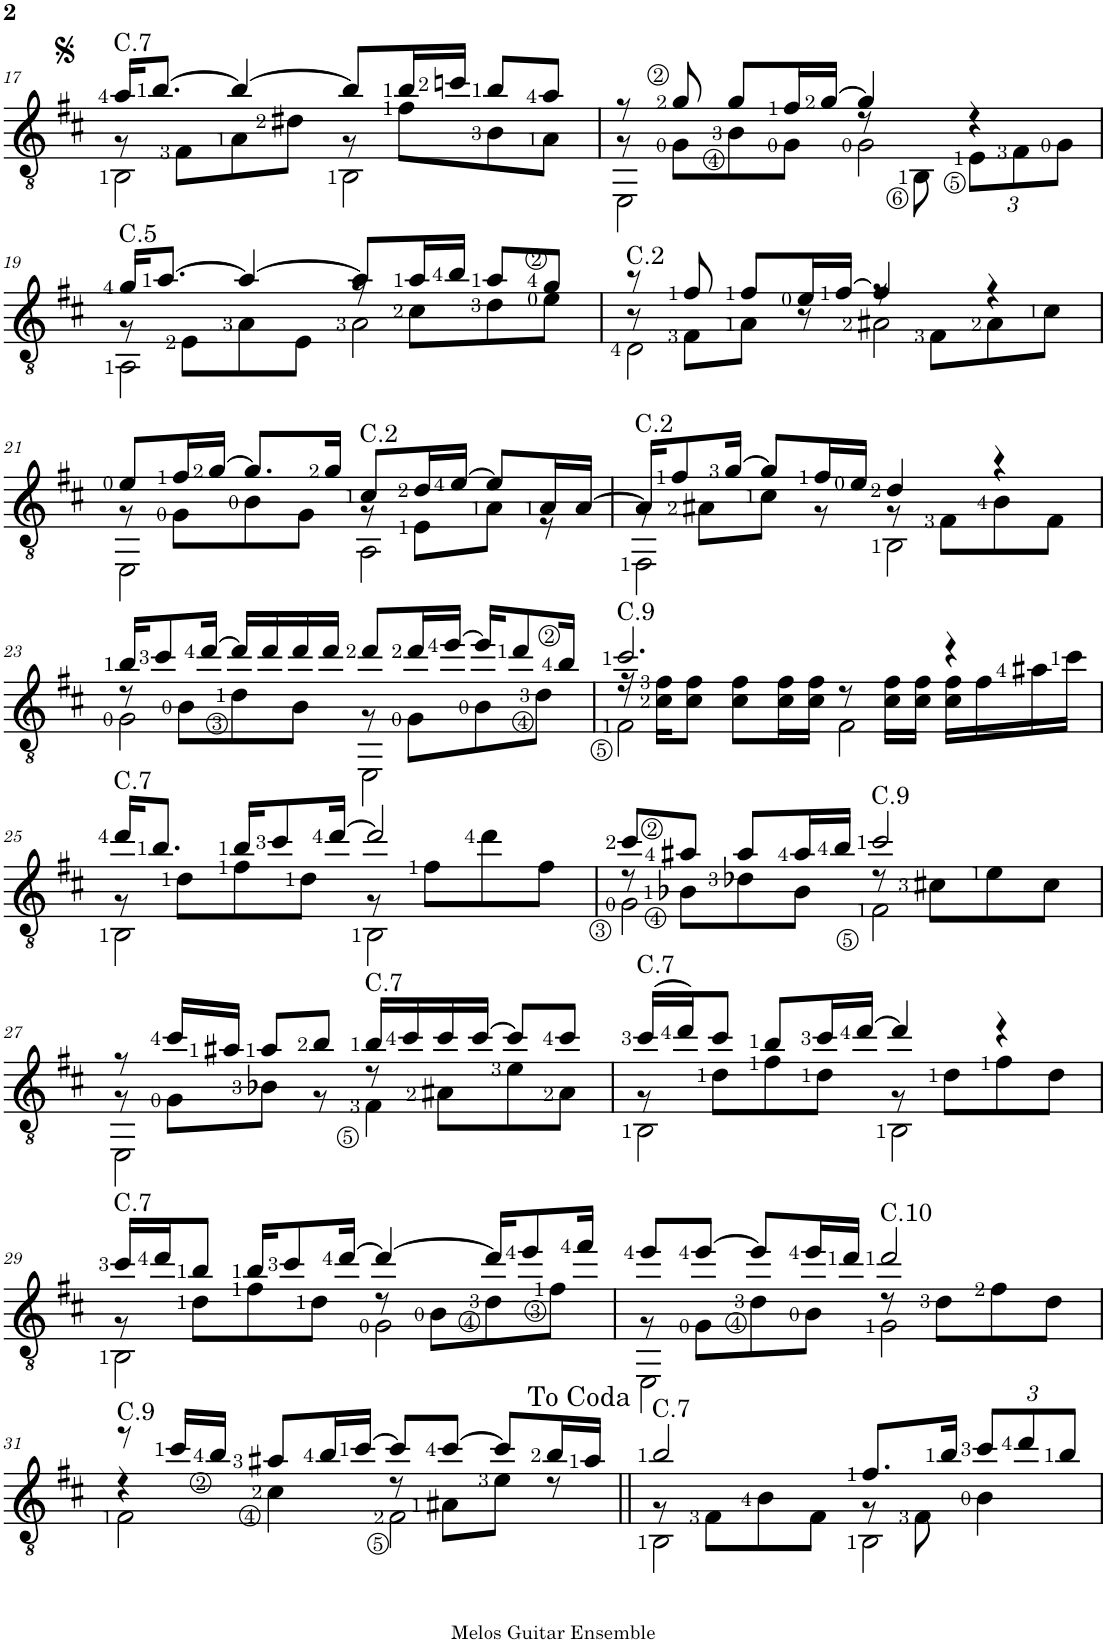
**kern
*part1
*staff1
*I"클래식 기타
!!LO:PB:g=z
*clefGv2
*k[f#c#]
*M4/4
=17
*^
*	*^
!LO:TX:a:t=C.7	!	!
16a/KL	8r	2BB\
[8.b/J	.	.
.	8F#\L	.
4b/_	8A\	.
.	8d#X\J	.
8b/L]	8r	2BB\
16b/L	8f#\L	.
16ccn/JJ	.	.
8b/L	8B\	.
8a/J	8A\J	.
=18	=18	=18
8r	8r	2EE\
8g/	8G\L	.
8g/L	8B\	.
16f#/L	8G\J	.
[16g/JJ	.	.
4g/]	8r	2G\
.	8BB\	.
*	*Xbrackettup	*
4r	12E\L	.
.	12F#\	.
.	12G\J	.
!!LO:LB:g=z	!!	!!
=19	=19	=19
!LO:TX:a:t=C.5	!	!
16g/KL	8r	2AA\
[8.a/J	.	.
.	8E\L	.
4a/_	8A\	.
.	8E\J	.
8a/L]	8r	2A\
16a/L	8c#\L	.
16b/JJ	.	.
8a/L	8d\	.
8g/J	8e\J	.
=20	=20	=20
!LO:TX:a:t=C.2	!	!
8r	8r	2D\
8f#/	8F#\L	.
8f#/L	8A\J	.
16e/L	8r	.
[16f#/JJ	.	.
4f#/]	8r	2A#X\
.	8F#\L	.
4r	8A#\	.
.	8c#\J	.
!!LO:LB:g=z	!!	!!
=21	=21	=21
8e/L	8r	2EE\
16f#/L	8G\L	.
[16g/JJ	.	.
8.g/L]	8B\	.
.	8G\J	.
16g/Jk	.	.
!LO:TX:a:t=C.2	!	!
8c#/L	8r	2AA\
16d/L	8E\L	.
[16e/JJ	.	.
8e/L]	8A\J	.
16A/L	8r	.
[16A/JJ	.	.
=22	=22	=22
!LO:TX:a:t=C.2	!	!
16A/KL]	8r	2FF#\
8f#/	.	.
.	8A#X\L	.
[16g/Jk	.	.
8g/L]	8c#\J	.
16f#/L	8r	.
16e/JJ	.	.
4d/	8r	2BB\
.	8F#\L	.
4r	8B\	.
.	8F#\J	.
!!LO:LB:g=z	!!	!!
=23	=23	=23
16b/KL	8r	2G\
8cc#/	.	.
.	8B\L	.
[16dd/Jk	.	.
16dd/LL]	8d\	.
16dd/	.	.
16dd/	8B\J	.
16dd/JJ	.	.
8dd/L	8r	2EE\
16dd/L	8G\L	.
[16ee/JJ	.	.
16ee/KL]	8B\	.
8dd/	.	.
.	8d\J	.
16b/Jk	.	.
=24	=24	=24
!LO:TX:a:t=C.9	!	!
2.cc#/	16r	2F#\
.	16c#\ 16f#\KL	.
.	8c#\ 8f#\J	.
.	8c#\ 8f#\L	.
.	16c#\ 16f#\L	.
.	16c#\ 16f#\JJ	.
.	8r	2F#\
.	16c#\ 16f#\LL	.
.	16c#\ 16f#\JJ	.
4r	16c#\ 16f#\LL	.
.	16f#\	.
.	16a#X\	.
.	16cc#\JJ	.
!!LO:LB:g=z	!!	!!
=25	=25	=25
!LO:TX:a:t=C.7	!	!
16dd/KL	8r	2BB\
8.b/J	.	.
.	8d\L	.
16b/KL	8f#\	.
8cc#/	.	.
.	8d\J	.
[16dd/Jk	.	.
2dd/]	8r	2BB\
.	8f#\L	.
.	8dd\	.
.	8f#\J	.
=26	=26	=26
8cc#/L	8r	2G\
8a#X/J	8B-X\L	.
8a#/L	8d-X\	.
16a#/L	8B-\J	.
16b/JJ	.	.
!LO:TX:a:t=C.9	!	!
2cc#/	8r	2F#\
.	8c#X\L	.
.	8e\	.
.	8c#\J	.
!!LO:LB:g=z	!!	!!
=27	=27	=27
8r	8r	2EE\
16cc#/LL	8G\L	.
16a#X/JJ	.	.
8a#/L	8B-X\J	.
8b/J	8r	.
!LO:TX:a:t=C.7	!	!
16b/LL	8r	4F#\
16cc#/	.	.
16cc#/	8A#X\L	.
[16cc#/JJ	.	.
8cc#/L]	8e\	4ryy
8cc#/J	8A#\J	.
=28	=28	=28
!LO:TX:a:t=C.7	!	!
(16cc#/LL	8r	2BB\
16dd/J)	.	.
8cc#/J	8d\L	.
8b/L	8f#\	.
16cc#/L	8d\J	.
[16dd/JJ	.	.
4dd/]	8r	2BB\
.	8d\L	.
4r	8f#\	.
.	8d\J	.
!!LO:LB:g=z	!!	!!
=29	=29	=29
!LO:TX:a:t=C.7	!	!
16cc#/LL	8r	2BB\
16dd/J	.	.
8b/J	8d\L	.
16b/KL	8f#\	.
8cc#/	.	.
.	8d\J	.
[16dd/Jk	.	.
4dd/_	8r	2G\
.	8B\L	.
16dd/KL]	8d\	.
8ee/	.	.
.	8f#\J	.
16ff#/Jk	.	.
=30	=30	=30
8ee/L	8r	2EE\
[8ee/J	8G\L	.
8ee/L]	8d\	.
16ee/L	8B\J	.
16dd/JJ	.	.
!LO:TX:a:t=C.10	!	!
2dd/	8r	2G\
.	8d\L	.
.	8f#\	.
.	8d\J	.
!!LO:LB:g=z	!!	!!
=31	=31	=31
!LO:TX:a:t=C.9	!	!
8r	4r	2F#\
16cc#/LL	.	.
16b/JJ	.	.
8a#X/L	4c#\	.
16b/L	.	.
[16cc#/JJ	.	.
8cc#/L]	8r	2F#\
[8cc#/J	8A#X\L	.
8cc#/L]	8e\J	.
16b/L	8r	.
16a#/JJ	.	.
=32||	=32||	=32||
!LO:TX:a:t=C.7	!	!
2b/	8r	2BB\
.	8F#\L	.
.	8B\	.
.	8F#\J	.
8.f#/L	8r	2BB\
.	8F#\	.
16b/Jk	.	.
12cc#/L	4B\	.
12dd/	.	.
12b/J	.	.
*v	*v	*v
=
*-
